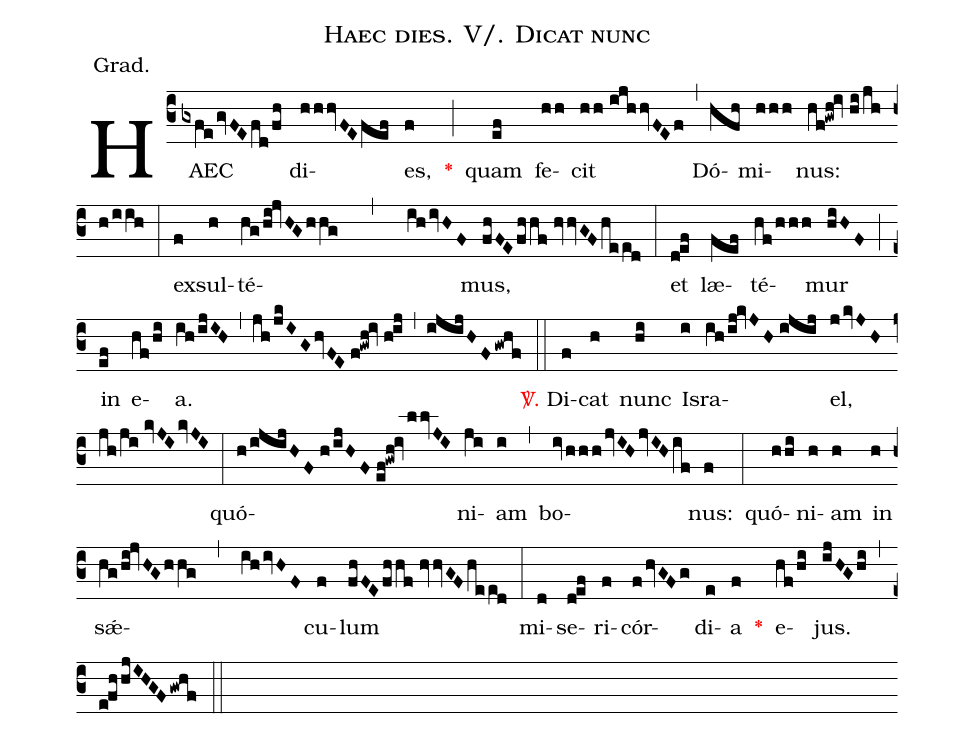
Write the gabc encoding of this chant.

name:Haec dies. V/. Dicat nunc;
annotation:Grad.;
mode:II.;
office-part:Gradual;
%%
(c3) HAEC(gxfe/gvFEfd/fh) di(hhhvFE/fef)es,(f) <v>\red{*}</v>(;) quam(ef) fe(hh)cit(hh//ijhhvFEf) (,) Dó(hfh)mi(hhh)nus:(hf!gwh!iv//hi/jhh/iih) (:) ex(f)sul(h)té(hg/hi!jvHG/hhg , ih/ivHF)mus,(fhFE/fhhf//hvvGF/heed) (:) et(d!ef) læ(fef)té(hf/hhh)mur(hiHF) (;) in(ef) e(hf/hi)a.(ih/ijIH) (,) (jh/jkIG/hvFE//f!gwh!iv//h!ij) (,) (ijijHF/gwhf) (::) <v>\red{\Vbar.}</v> Di(f)cat(h) nunc(hi) Is(i)ra(ih/ij!kvJH//ijij)el,(jkvJH//jh/ji//kvJI/kvJI) (:) quó(h/ijijHF//h/ijHF//ef!gwh!ivllvJI)ni(ji)am(i) (,) bo(ivhhh/jvIH/jvIH/if)nus:(f) (:) quó(hhi)ni(h)am(h) in(h) s<sp>'ae</sp>(hg/hi!jvHG/hhg,ih/ivHF)cu(f)lum(fhFE/fhhf//hvvGF/heed) (:) mi(d)se(d!ef)ri(f)cór(fhvGFg)di(e)a(f) <v>\red{*}</v>() e(hf/hi)jus.(ijHGhi) (,) (e!fhhjIHGF/gwhf) (::)
